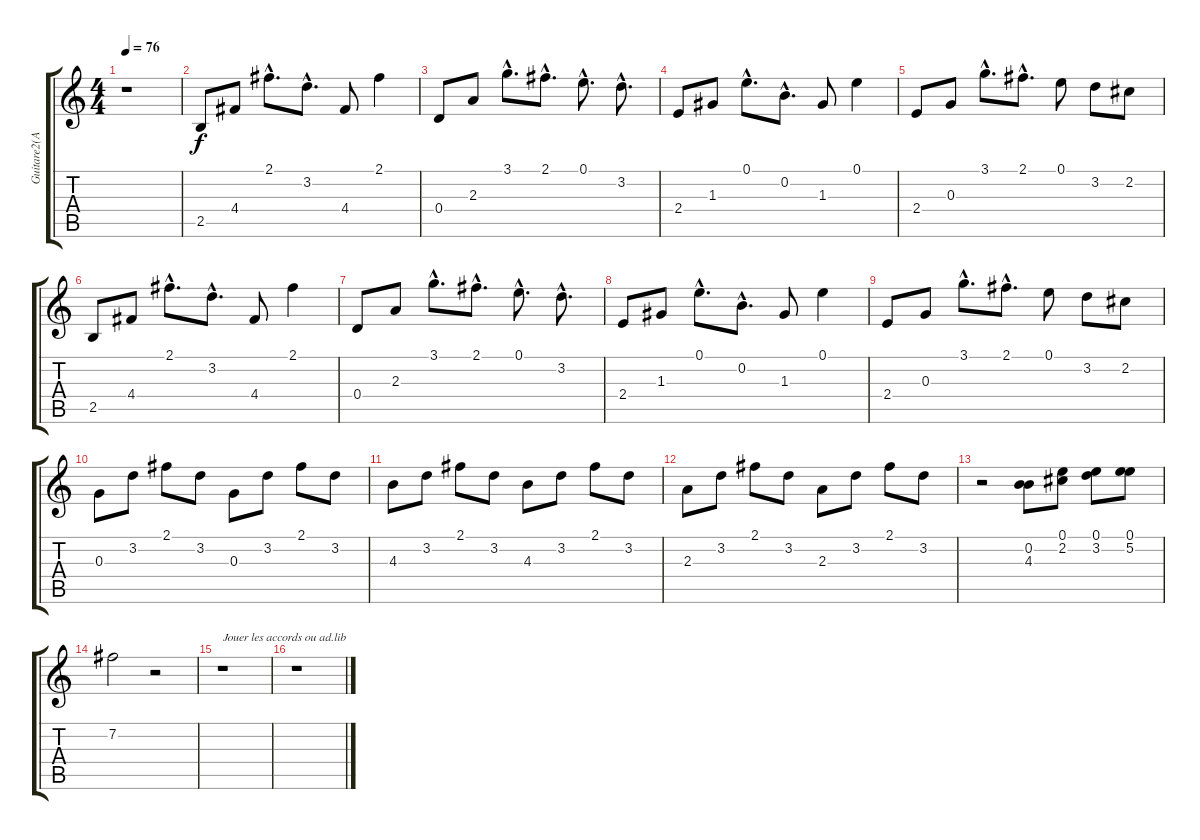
\track ("Guitare2(Anthony Drennan)" "Guitare2(A") {instrument acousticguitarsteel}
\staff {score tabs}
\tuning (E4 B3 G3 D3 A2 E2) {hide}
\ts (4 4)
\tempo 76
\clef g2
\ks c
r.1{dy f} |
2.5.8 4.4.8 2.1{hac}.8{d} 3.2{hac}.8{d} 4.4.8 2.1.4 |
0.4.8 2.3.8 3.1{hac}.8{d} 2.1{hac}.8{d} 0.1{hac}.8{d} 3.2{hac}.8{d} |
2.4.8 1.3.8 0.1{hac}.8{d} 0.2{hac}.8{d} 1.3.8 0.1.4 |
2.4.8 0.3.8 3.1{hac}.8{d} 2.1{hac}.8{d} 0.1.8 3.2.8 2.2.8 |
2.5.8 4.4.8 2.1{hac}.8{d} 3.2{hac}.8{d} 4.4.8 2.1.4 |
0.4.8 2.3.8 3.1{hac}.8{d} 2.1{hac}.8{d} 0.1{hac}.8{d} 3.2{hac}.8{d} |
2.4.8 1.3.8 0.1{hac}.8{d} 0.2{hac}.8{d} 1.3.8 0.1.4 |
2.4.8 0.3.8 3.1{hac}.8{d} 2.1{hac}.8{d} 0.1.8 3.2.8 2.2.8 |
0.3.8 3.2.8 2.1.8 3.2.8 0.3.8 3.2.8 2.1.8 3.2.8 |
4.3.8 3.2.8 2.1.8 3.2.8 4.3.8 3.2.8 2.1.8 3.2.8 |
2.3.8 3.2.8 2.1.8 3.2.8 2.3.8 3.2.8 2.1.8 3.2.8 |
r.2 (0.2 4.3).8 (0.1 2.2).8 (0.1 3.2).8 (0.1 5.2).8 |
7.2.2 r.2 |
r.1{txt "Jouer les accords ou ad.lib"} |
r.1
